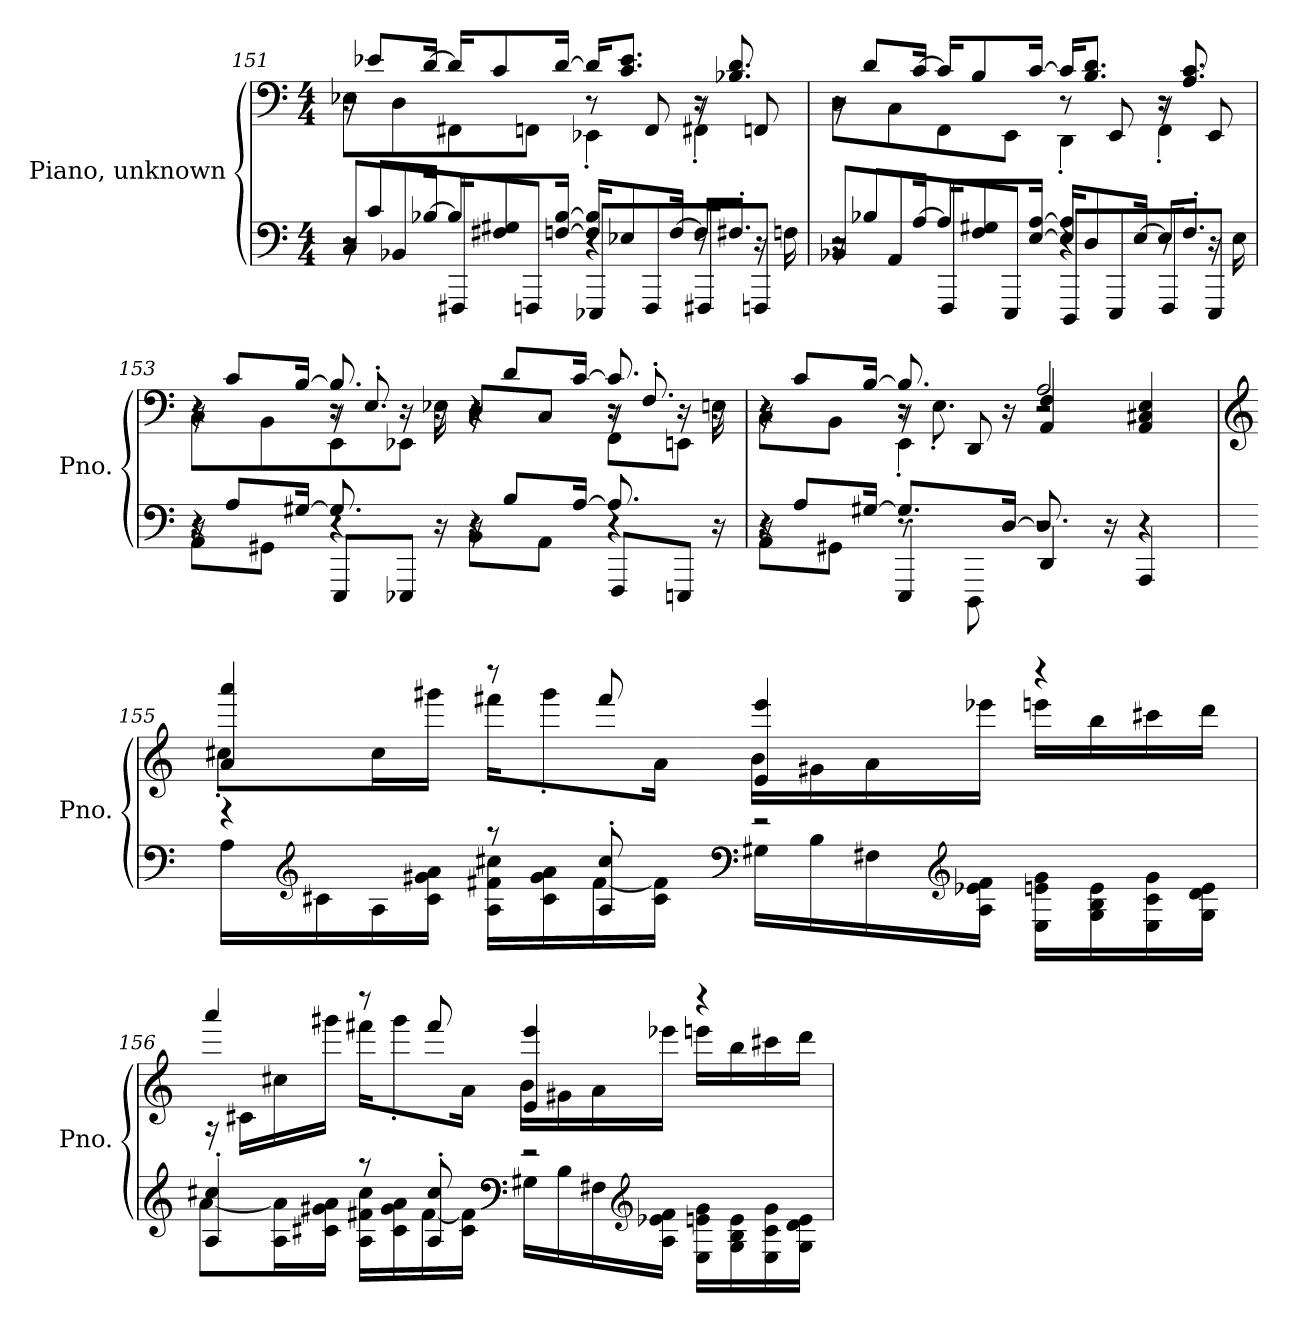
**kern	**kern
*part1	*part1
*staff2	*staff1
*I"Piano, unknown	*
*I'Pno.	*
!!LO:LB:g=z
*clefF4	*clefF4
*k[]	*k[]
*M4/4	*M4/4
=151	=151
*^	*^
*	*^	*	*^
16r	2r	8C/L	16r	8E-X\L	2r
8c/L	.	.	8e-X/L	.	.
.	.	8BB-X/	.	8D\	.
[16B-X/Jk	.	.	[16d/Jk	.	.
16B-/KL]	.	8FFF#X/	16d/KL]	8FF#X\	.
8F#X/ 8G#X/	.	.	8c/	.	.
.	.	8FFFn/J	.	8FFn\J	.
[16Fn/ [16B-/Jk	.	.	[16d/Jk	.	.
16F/] 16B-/]KL	4r	8EEE-X/L	16d/KL]	4EE-X'\	8r
8E-X/	.	.	8.c/ 8.e-/J	.	.
.	.	8FFF/	.	.	8FF/
[16F/Jk	.	.	.	.	.
16F/KL]	8r	8FFF#X/	16r	4FF#X'\	8r
8.F#X'/J	.	.	8.B-X/ 8.d/	.	.
.	16r	8FFFn/J	.	.	8FFn/
.	16Fn\	.	.	.	.
!!LO:PB:g=z	!!	!!
=152	=152	=152	=152	=152	=152
16r	2r	8BB-X/L	16r	8D\L	2r
8B-X/L	.	.	8d/L	.	.
.	.	8AA/	.	8C\	.
[16A/Jk	.	.	[16c/Jk	.	.
16A/KL]	.	8FFF/	16c/KL]	8FF\	.
8F/ 8G#X/	.	.	8B/	.	.
.	.	8EEE/J	.	8EE\J	.
[16E/ [16A/Jk	.	.	[16c/Jk	.	.
16E/] 16A/]KL	4r	8DDD/L	16c/KL]	4DD'\	8r
8D/	.	.	8.B/ 8.d/J	.	.
.	.	8EEE/	.	.	8EE/
[16E/Jk	.	.	.	.	.
16E/KL]	8r	8FFF/	16r	4FF'\	8r
8.F'/J	.	.	8.A/ 8.c/	.	.
.	16r	8EEE/J	.	.	8EE/
.	16E\	.	.	.	.
=153	=153	=153	=153	=153	=153
*	*	*	*	*	*^
16r	8AA\L	4r	16r	4r	4r	8C\L
8A/L	.	.	8c/L	.	.	.
.	8GG#X\J	.	.	.	.	8BB\
[16G#X/Jk	.	.	[16B/Jk	.	.	.
8.G#/]	4r	8EEE/L	8.B/]	8r	16r	8EE\
.	.	.	.	.	8.E'/	.
.	.	8EEE-X/J	.	16r	.	8EE-X\J
16r	.	.	16r	16E-X\	.	.
16r	8BB\L	4r	16r	4r	8D/L	4r
8B/L	.	.	8d/L	.	.	.
.	8AA\J	.	.	.	8C/J	.
[16A/Jk	.	.	[16c/Jk	.	.	.
8.A/]	4r	8FFF/L	8.c/]	8r	16r	8FF\L
.	.	.	.	.	8.F'/	.
.	.	8EEEn/J	.	16r	.	8EEn\J
16r	.	.	16r	16En\	.	.
!!LO:LB:g=z	!!	!!	!!
=154	=154	=154	=154	=154	=154	=154
16r	8AA\L	4r	16r	4r	4r	8C\L
8A/L	.	.	8c/L	.	.	.
.	8GG#X\J	.	.	.	.	8BB\J
[16G#X/Jk	.	.	[16B/Jk	.	.	.
8.G#/L]	8r	4EEE'/	8.B/]	16r	8r	4EE'\
.	.	.	.	8.E'\	.	.
.	8DDD\	.	.	.	8DD/	.
[16D/Jk	.	.	16r	.	.	.
8.D/]	2r	4DD/	2A/	2r	4AA/ 4F/	2r
16r	.	.	.	.	.	.
4r	.	4AAA/	.	.	4AA/ 4C#X/ 4E/	.
*v	*v	*v	*	*	*	*
*	*v	*v	*v	*v
!!LO:LB:g=z
=155	=155
*	*clefG2
*^	*^
4r	16A\LL	4a/ 4aaa/	8cc#X'\L
*clefG2	*	*	*
.	16c#X\	.	.
.	16A\	.	16cc#\L
.	16c#\ 16g#X\ 16a\JJ	.	16ggg#X\JJ
8r	16A\ 16f#X\ 16cc#X\LL	8r	16fff#X\KL
.	16c#\ 16g#\ 16a\	.	8ggg#'\
8A/' 8cc#/'	[16f#\	8fff#/	.
.	16c#\ 16f#\]JJ	.	16a\Jk
*clefF4	*	*	*
2r	16G#X\LL	4e/ 4eee/	16b\LL
.	16B\	.	16g#X\
.	16F#X\	.	16a\
*clefG2	*	*	*
.	16A\ 16e-X\ 16f#\JJ	.	16eee-X\JJ
.	16E\ 16en\ 16g#\LL	4r	16eeen\LL
.	16G#\ 16B\ 16e\	.	16bb\
.	16E\ 16c#\ 16g#\	.	16ccc#X\
.	16G#\ 16d\ 16e\JJ	.	16ddd\JJ
!!LO:LB:g=z	!!
=156	=156	=156	=156
4A/' 4cc#X/'	[8a\L	4aaa/	16r
.	.	.	16c#X\LL
.	16A\ 16a\]L	.	16cc#X\
.	16c#X\ 16g#X\ 16a\JJ	.	16ggg#X\JJ
8r	16A\ 16f#X\ 16cc#\LL	8r	16fff#X\KL
.	16c#\ 16g#\ 16a\	.	8ggg#'\
8A/' 8cc#/'	[16f#\	8fff#/	.
.	16c#\ 16f#\]JJ	.	16a\Jk
*clefF4	*	*	*
2r	16G#X\LL	4e/ 4eee/	16b\LL
.	16B\	.	16g#X\
.	16F#X\	.	16a\
*clefG2	*	*	*
.	16A\ 16e-X\ 16f#\JJ	.	16eee-X\JJ
.	16E\ 16en\ 16g#\LL	4r	16eeen\LL
.	16G#\ 16B\ 16e\	.	16bb\
.	16E\ 16c#\ 16g#\	.	16ccc#X\
.	16G#\ 16d\ 16e\JJ	.	16ddd\JJ
*v	*v	*	*
*	*v	*v
=	=
*-	*-
